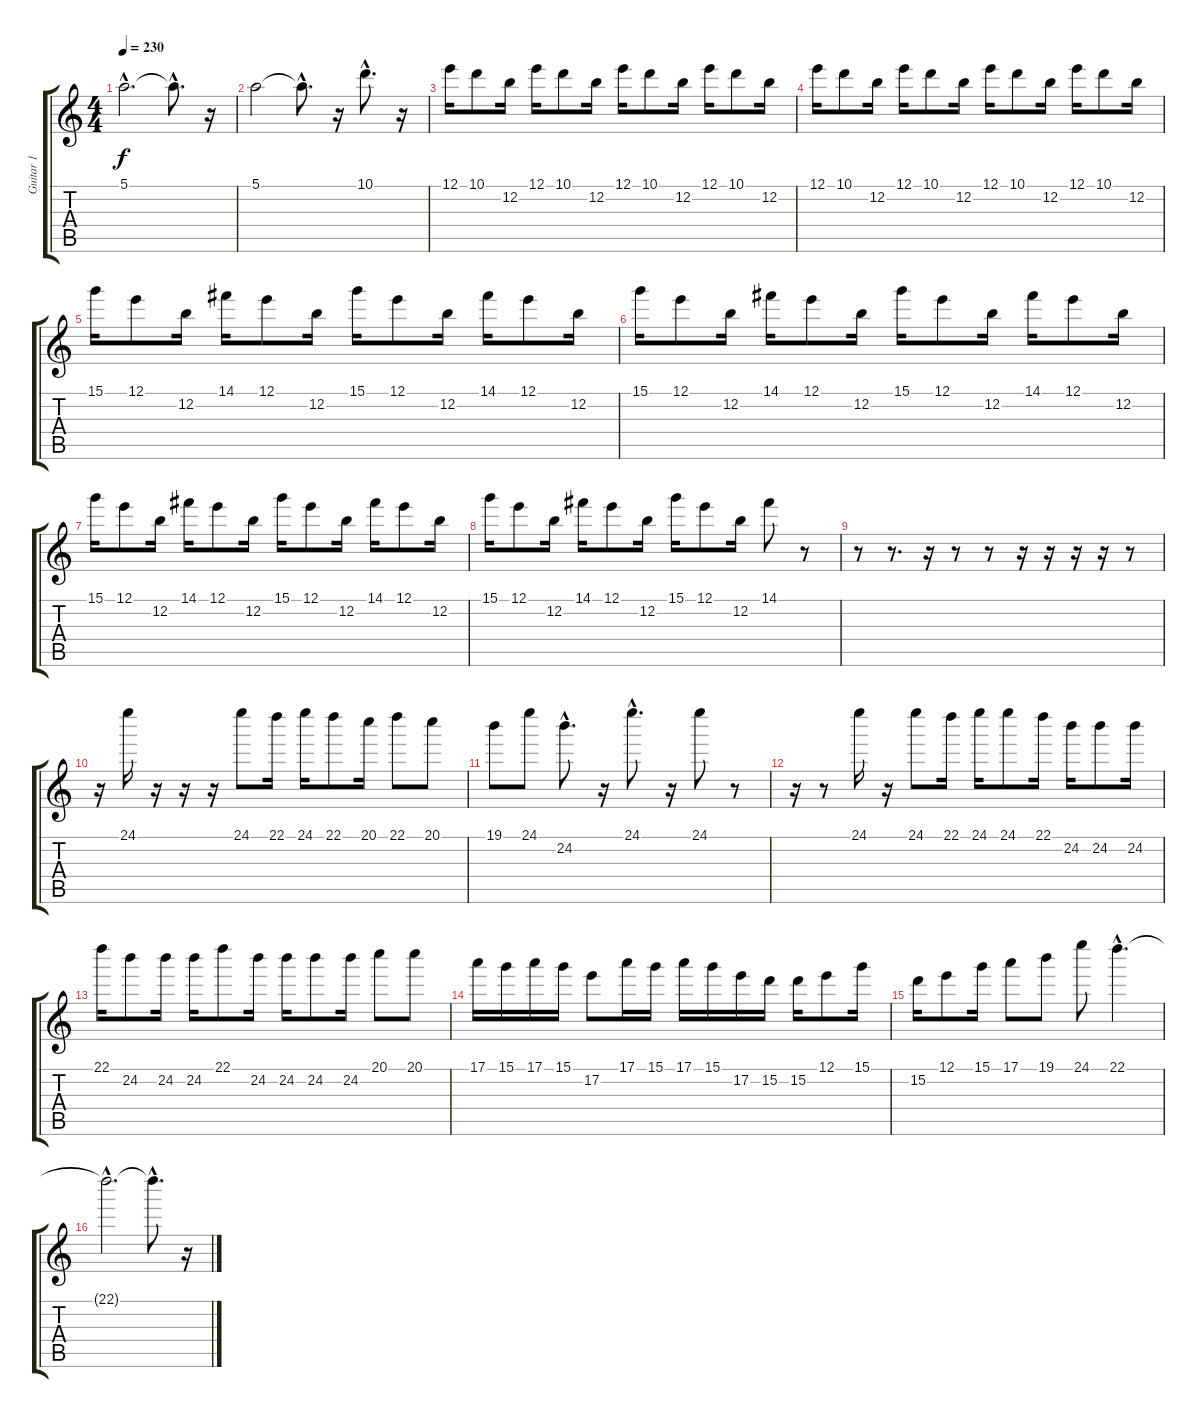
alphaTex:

\track ("Guitar 1" "Guitar 1") {instrument distortionguitar}
\staff {score tabs}
\tuning (E4 B3 G3 D3 A2 E2) {hide}
\ts (4 4)
\tempo 230
\clef g2
\ks c
5.1{hac}.2{d dy f} 5.1{hac t}.8{d} r.16 |
5.1.2 5.1{hac t}.8{d} r.16 10.1{hac}.8{d} r.16 |
12.1.16 10.1.8 12.2.16 12.1.16 10.1.8 12.2.16 12.1.16 10.1.8 12.2.16 12.1.16 10.1.8 12.2.16 |
12.1.16 10.1.8 12.2.16 12.1.16 10.1.8 12.2.16 12.1.16 10.1.8 12.2.16 12.1.16 10.1.8 12.2.16 |
15.1.16 12.1.8 12.2.16 14.1.16 12.1.8 12.2.16 15.1.16 12.1.8 12.2.16 14.1.16 12.1.8 12.2.16 |
15.1.16 12.1.8 12.2.16 14.1.16 12.1.8 12.2.16 15.1.16 12.1.8 12.2.16 14.1.16 12.1.8 12.2.16 |
15.1.16 12.1.8 12.2.16 14.1.16 12.1.8 12.2.16 15.1.16 12.1.8 12.2.16 14.1.16 12.1.8 12.2.16 |
15.1.16 12.1.8 12.2.16 14.1.16 12.1.8 12.2.16 15.1.16 12.1.8 12.2.16 14.1.8 r.8 |
r.8 r.8{d} r.16 r.8 r.8 r.16 r.16 r.16 r.16 r.8 |
r.16 24.1.16 r.16 r.16 r.16 24.1.8 22.1.16 24.1.16 22.1.8 20.1.16 22.1.8 20.1.8 |
19.1.8 24.1.8 24.2{hac}.8{d} r.16 24.1{hac}.8{d} r.16 24.1.8 r.8 |
r.16 r.8 24.1.16 r.16 24.1.8 22.1.16 24.1.16 24.1.8 22.1.16 24.2.16 24.2.8 24.2.16 |
22.1.16 24.2.8 24.2.16 24.2.16 22.1.8 24.2.16 24.2.16 24.2.8 24.2.16 20.1.8 20.1.8 |
17.1.16 15.1.16 17.1.16 15.1.16 17.2.8 17.1.16 15.1.16 17.1.16 15.1.16 17.2.16 15.2.16 15.2.16 12.1.8 15.1.16 |
15.2.16 12.1.8 15.1.16 17.1.8 19.1.8 24.1.8 22.1{hac}.4{d} |
22.1{hac t}.2{d} 22.1{hac t}.8{d} r.16
